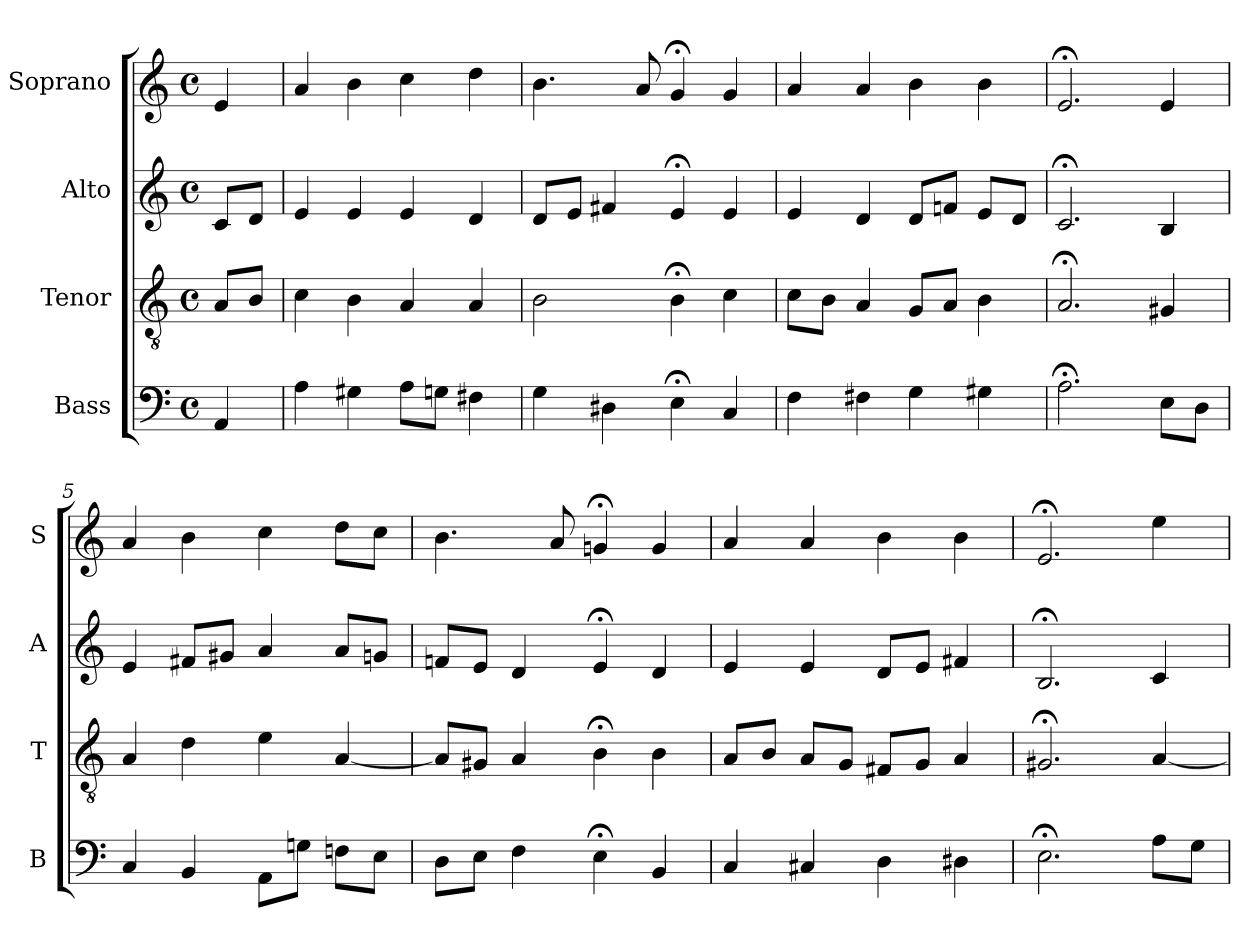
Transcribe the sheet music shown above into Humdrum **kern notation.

**kern	**kern	**kern	**kern
*part4	*part3	*part2	*part1
*staff4	*staff3	*staff2	*staff1
*I"Bass	*I"Tenor	*I"Alto	*I"Soprano
*I'B	*I'T	*I'A	*I'S
*clefF4	*clefGv2	*clefG2	*clefG2
*k[]	*k[]	*k[]	*k[]
*a:	*a:	*a:	*a:
*M4/4	*M4/4	*M4/4	*M4/4
*met(c)	*met(c)	*met(c)	*met(c)
*MM100	*MM100	*MM100	*MM100
=	=	=	=
4AA	8AL	8cL	4e
.	8BJ	8dJ	.
=1	=1	=1	=1
4A	4c	4e	4a
4G#X	4B	4e	4b
8AL	4A	4e	4cc
8GnJ	.	.	.
4F#X	4A	4d	4dd
=2	=2	=2	=2
4G	2B	8dL	4.b
.	.	8eJ	.
4D#X	.	4f#X	.
.	.	.	8a
4E;<	4B;<	4e;<	4g;<
4C	4c	4e	4g
=3	=3	=3	=3
4F	8cL	4e	4a
.	8BJ	.	.
4F#X	4A	4d	4a
4G	8GL	8dL	4b
.	8AJ	8fnJ	.
4G#X	4B	8eL	4b
.	.	8dJ	.
=4	=4	=4	=4
2.A;<	2.A;<	2.c;<	2.e;<i
8EL	4G#Xi	4B	4ei
8DJ	.	.	.
=5	=5	=5	=5
4C	4Ai	4e	4ai
4BB	4d	8f#XL	4b
.	.	8g#XJ	.
8AAL	4e	4a	4cc
8GnJ	.	.	.
8FnL	[4A	8aL	8ddL
8EJ	.	8gnJ	8ccJ
=6	=6	=6	=6
8DL	8AL]	8fnL	4.b
8EJ	8G#XJ	8eJ	.
4F	4A	4d	.
.	.	.	8a
4E;<	4B;<	4e;<	4gn;<
4BB	4B	4d	4g
=7	=7	=7	=7
4C	8AL	4e	4a
.	8BJ	.	.
4C#X	8AL	4e	4a
.	8GJ	.	.
4D	8F#XL	8dL	4b
.	8GJ	8eJ	.
4D#X	4A	4f#X	4b
=8	=8	=8	=8
2.E;<	2.G#X;<	2.B;<	2.e;<
8AL	[4A	4c	4ee
8GJ	.	.	.
=	=	=	=
*-	*-	*-	*-
